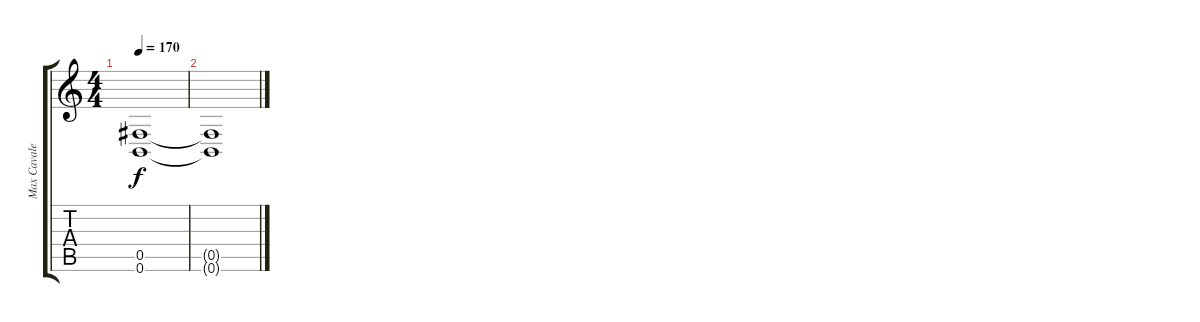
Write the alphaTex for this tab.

\track ("Max Cavalera" "Max Cavale") {instrument distortionguitar}
\staff {score tabs}
\tuning (Db4 Ab3 E3 B2 Gb2 B1) {hide}
\ts (4 4)
\tempo 170
\clef g2
\ks c
(0.5{t} 0.6{t}).1{dy f} |
(0.5{t} 0.6{t}).1
